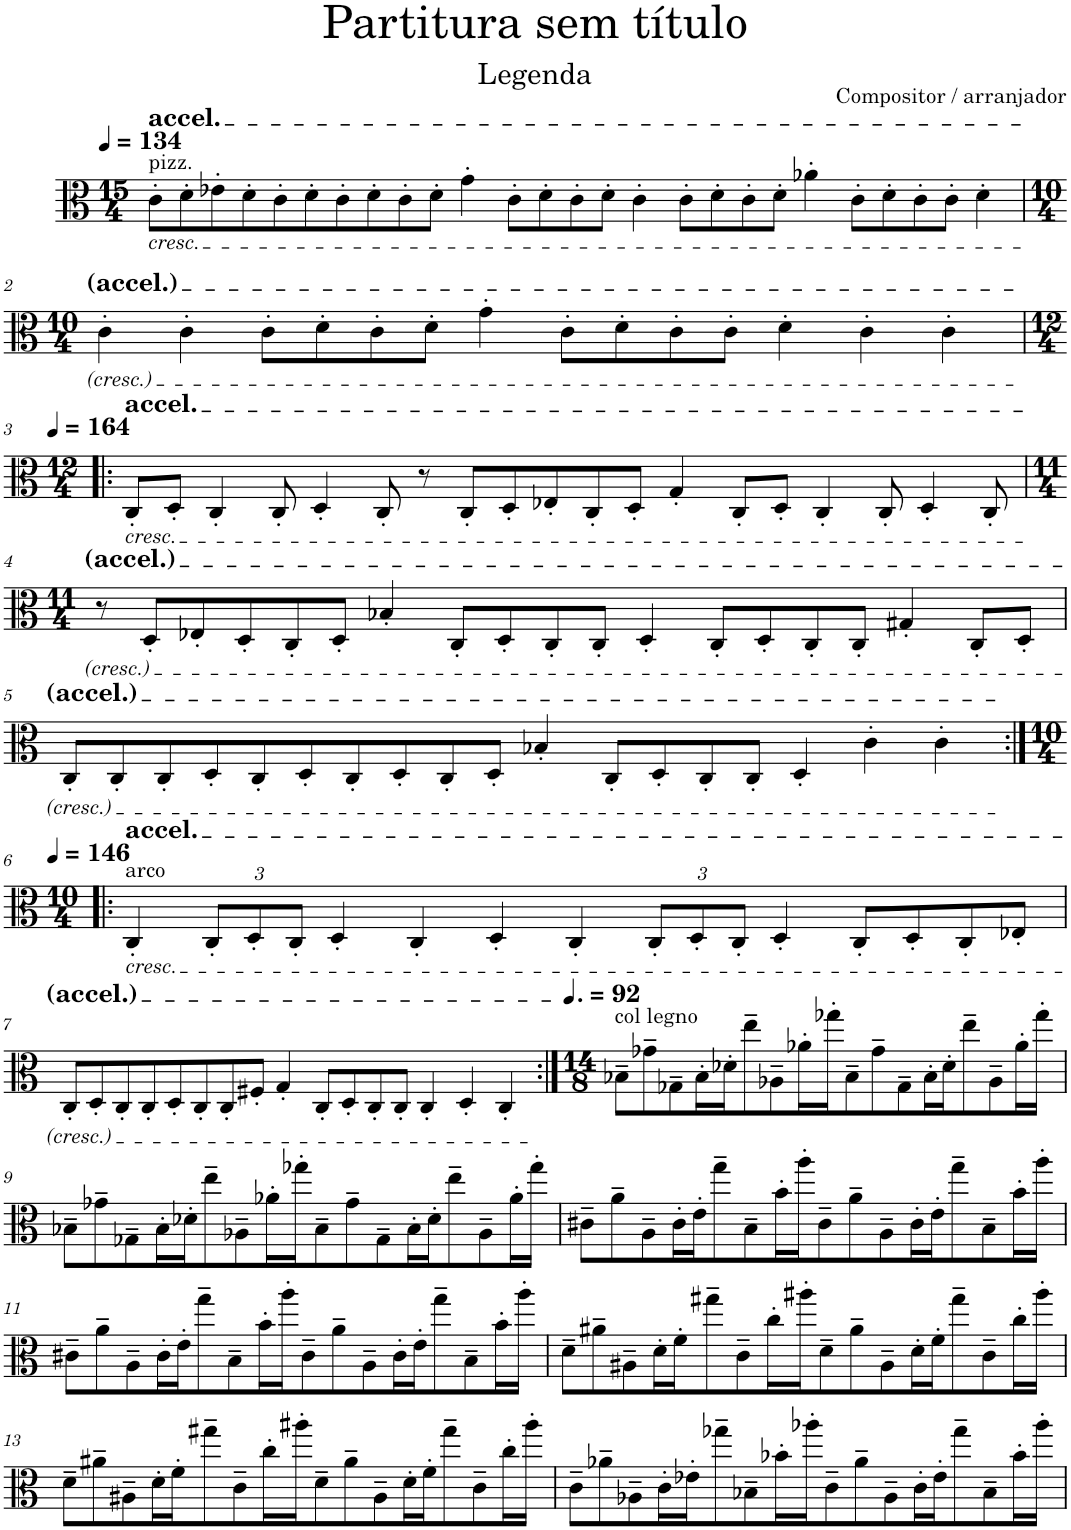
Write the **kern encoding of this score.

**kern
*part1
*staff1
*I"Viola
*I'Vla.
*clefC3
*k[]
*M15/4
*MM134
=1
!LO:TX:a:t=pizz.
!LO:TX:a:t=accel.
!LO:TX:b:i:t=cresc.
8c'\L
8d'\
8e-X'\
8d'\
8c'\
8d'\
8c'\
8d'\
8c'\
8d'\J
4g'\
8c'\L
8d'\
8c'\
8d'\J
4c'\
8c'\L
8d'\
8c'\
8d'\J
4a-X'\
8c'\L
8d'\
8c'\
8c'\J
4d'\
!!LO:LB:g=z
=2
*M10/4
4c'\
4c'\
8c'\L
8d'\
8c'\
8d'\J
4g'\
8c'\L
8d'\
8c'\
8c'\J
4d'\
4c'\
4c'\
!!LO:LB:g=z
=3!|:
*M12/4
*MM164
!LO:TX:a:t=accel.
!LO:TX:b:i:t=cresc.
8C'/L
8D'/J
4C'/
8C'/
4D'/
8C'/
8r
8C'/L
8D'/
8E-X'/
8C'/
8D'/J
4G'/
8C'/L
8D'/J
4C'/
8C'/
4D'/
8C'/
!!LO:LB:g=z
=4
*M11/4
8r
8D'/L
8E-X'/
8D'/
8C'/
8D'/J
4B-X'/
8C'/L
8D'/
8C'/
8C'/J
4D'/
8C'/L
8D'/
8C'/
8C'/J
4G#X'/
8C'/L
8D'/J
!!LO:LB:g=z
=5
8C'/L
8C'/
8C'/
8D'/
8C'/
8D'/
8C'/
8D'/
8C'/
8D'/J
4B-X'/
8C'/L
8D'/
8C'/
8C'/J
4D'/
4c'\
4c'\
!!LO:LB:g=z
=6:|!|:
*M10/4
*MM146
!LO:TX:a:t=arco
!LO:TX:a:t=accel.
!LO:TX:b:i:t=cresc.
4C'/
*Xbrackettup
12C'/L
12D'/
12C'/J
4D'/
4C'/
4D'/
4C'/
12C'/L
12D'/
12C'/J
4D'/
8C'/L
8D'/
8C'/
8E-X'/J
!!LO:LB:g=z
=7
8C'/L
8D'/
8C'/
8C'/
8D'/
8C'/
8C'/
8F#X'/J
4G'/
8C'/L
8D'/
8C'/
8C'/J
4C'/
4D'/
4C'/
=8:|!
*M14/8
*MM138
!LO:TX:a:t=col legno
8B-X~\L
8g-X~\
8G-X~\
16B-'\L
16d-X'\J
8ee~\
8A-X~\
16a-X'\L
16gg-X'\J
8B-~\
8g-~\
8G-~\
16B-'\L
16d-'\J
8ee~\
8A-~\
16a-'\L
16gg-'\JJ
!!LO:LB:g=z
=9
8B-X~\L
8g-X~\
8G-X~\
16B-'\L
16d-X'\J
8ee~\
8A-X~\
16a-X'\L
16gg-X'\J
8B-~\
8g-~\
8G-~\
16B-'\L
16d-'\J
8ee~\
8A-~\
16a-'\L
16gg-'\JJ
=10
8c#X~\L
8a~\
8A~\
16c#'\L
16e'\J
8gg~\
8B~\
16b'\L
16aa'\J
8c#~\
8a~\
8A~\
16c#'\L
16e'\J
8gg~\
8B~\
16b'\L
16aa'\JJ
!!LO:LB:g=z
=11
8c#X~\L
8a~\
8A~\
16c#'\L
16e'\J
8gg~\
8B~\
16b'\L
16aa'\J
8c#~\
8a~\
8A~\
16c#'\L
16e'\J
8gg~\
8B~\
16b'\L
16aa'\JJ
=12
8d~\L
8a#X~\
8A#X~\
16d'\L
16f'\J
8gg#X~\
8c~\
16cc'\L
16aa#X'\J
8d~\
8a#~\
8A#~\
16d'\L
16f'\J
8gg#~\
8c~\
16cc'\L
16aa#'\JJ
!!LO:LB:g=z
=13
8d~\L
8a#X~\
8A#X~\
16d'\L
16f'\J
8gg#X~\
8c~\
16cc'\L
16aa#X'\J
8d~\
8a#~\
8A#~\
16d'\L
16f'\J
8gg#~\
8c~\
16cc'\L
16aa#'\JJ
=14
8c~\L
8a-X~\
8A-X~\
16c'\L
16e-X'\J
8gg-X~\
8B-X~\
16b-X'\L
16aa-X'\J
8c~\
8a-~\
8A-~\
16c'\L
16e-'\J
8gg-~\
8B-~\
16b-'\L
16aa-'\JJ
=
*-
